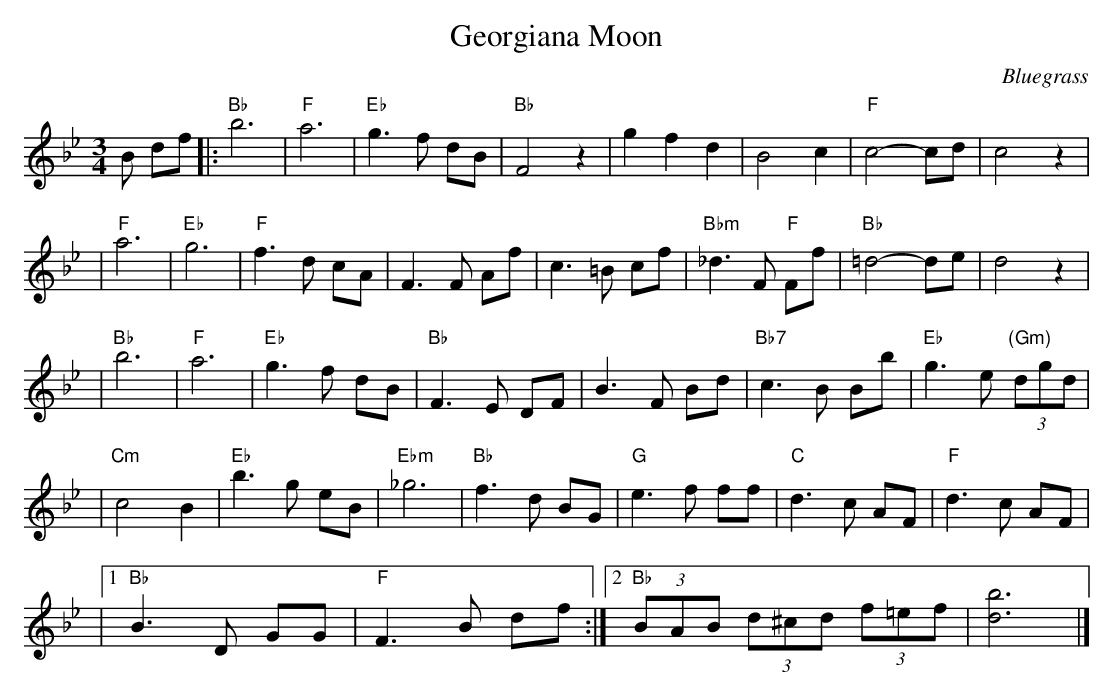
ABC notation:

X:1
T:Georgiana Moon
O:Bluegrass
M:3/4
L:1/8
K:Bb
B df \
|:"Bb"b6|"F"a6|"Eb"g3 f dB|"Bb"F4 z2|g2 f2 d2|B4 c2|"F"c4-cd|c4 z2|
| "F"a6|"Eb"g6|"F"f3 d cA|F3 F Af|c3 =B cf|"Bbm"_d3 F "F"Ff|"Bb"=d4-de|d4 z2|
| "Bb"b6|"F"a6|"Eb"g3 f dB|"Bb"F3 E DF|B3 F Bd|"Bb7"c3 B Bb|"Eb"g3 e "(Gm)"(3dgd|
|"Cm"c4 B2|"Eb"b3 g eB|"Ebm"_g6|"Bb"f3 d BG|"G"e3 f ff|"C"d3 c AF|"F"d3 c AF|
|1 "Bb"B3 D GG|"F"F3 B df :|2 "Bb"(3BAB (3d^cd (3f=ef| [d6b6] |]
